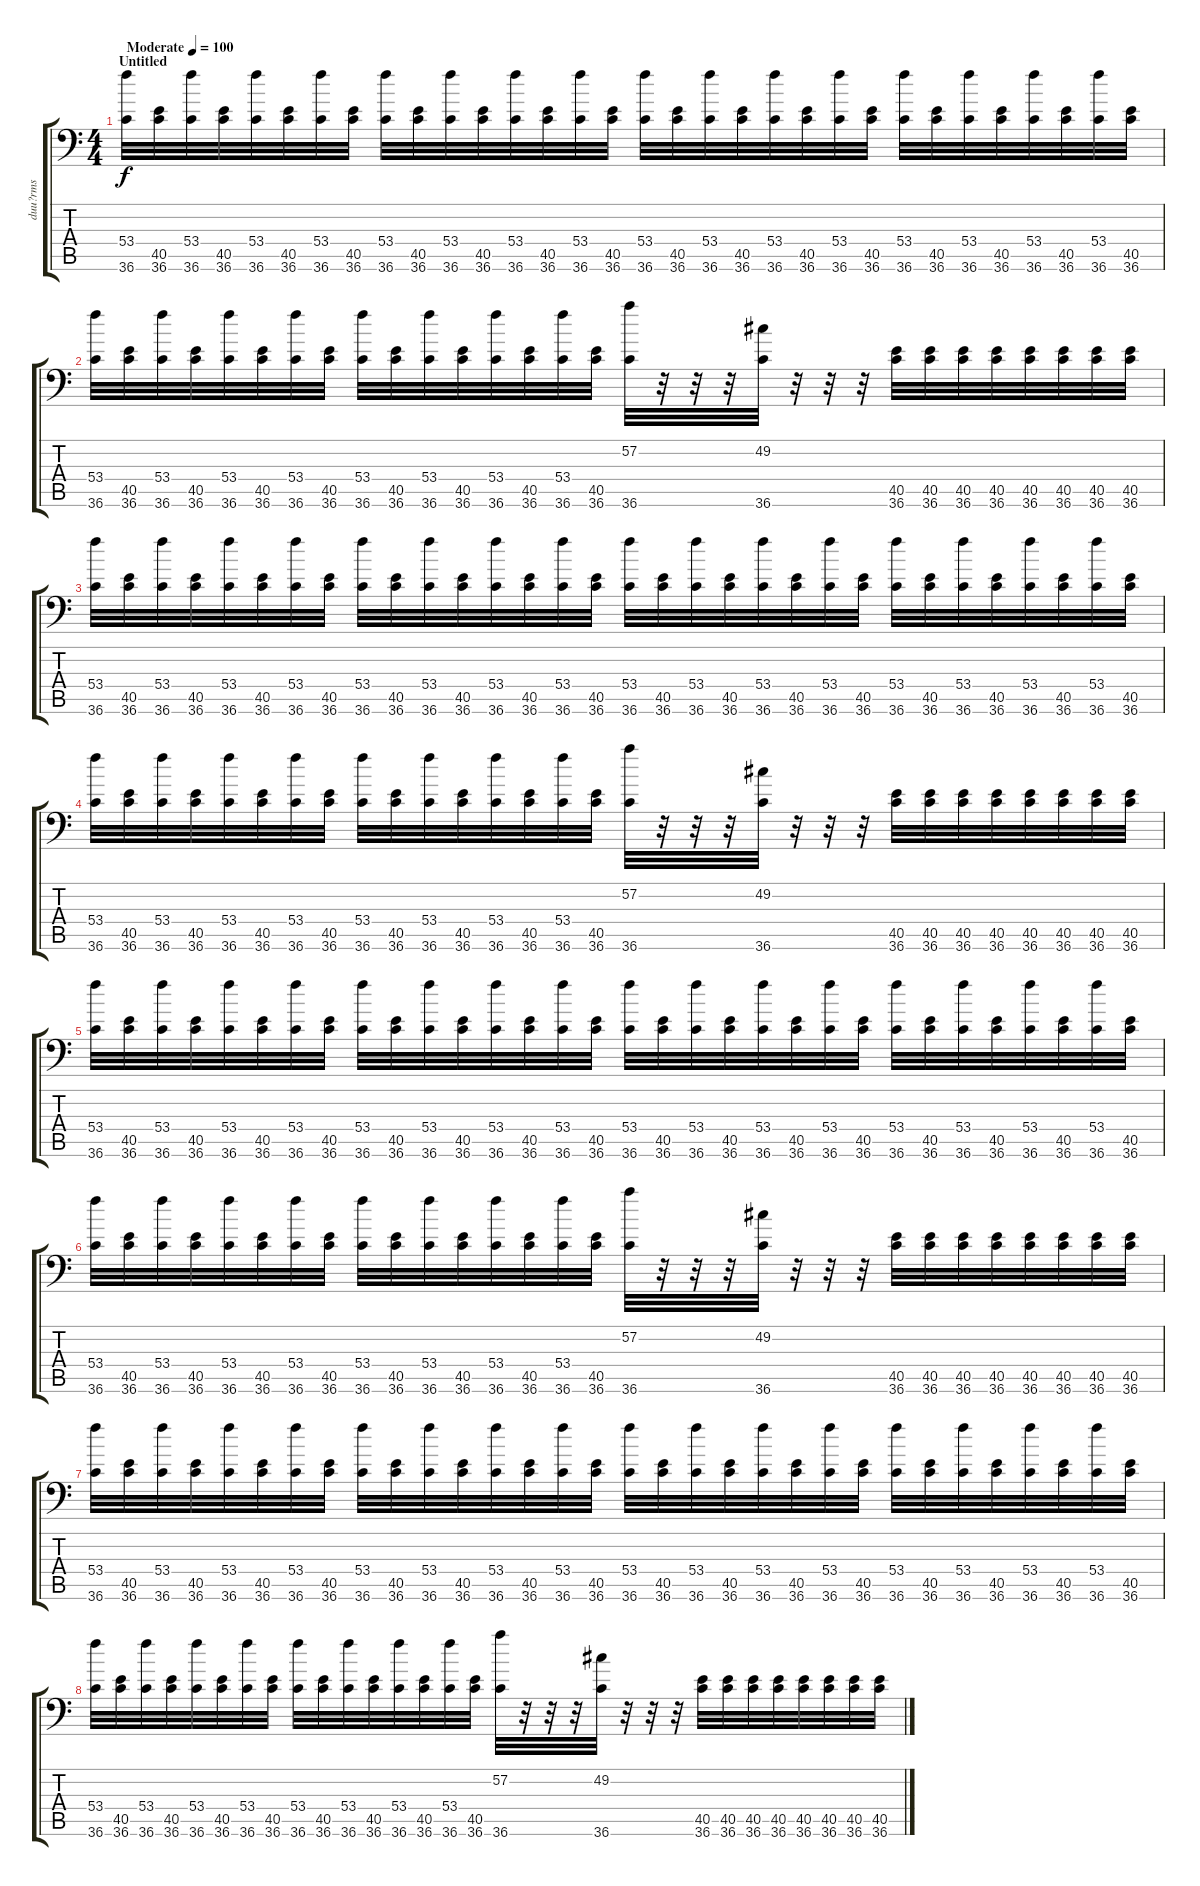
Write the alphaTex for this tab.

\track ("duu?rms" "duu?rms") {instrument acousticgrandpiano}
\staff {score tabs}
\tuning (C-1 C-1 C-1 C-1 C-1 C-1) {hide}
\ts (4 4)
\section ("" "Untitled")
\tempo (100 "Moderate")
\clef f4
\ks c
(53.4 36.6).32{dy f instrument acousticgrandpiano} (40.5 36.6).32 (53.4 36.6).32 (40.5 36.6).32 (53.4 36.6).32 (40.5 36.6).32 (53.4 36.6).32 (40.5 36.6).32 (53.4 36.6).32 (40.5 36.6).32 (53.4 36.6).32 (40.5 36.6).32 (53.4 36.6).32 (40.5 36.6).32 (53.4 36.6).32 (40.5 36.6).32 (53.4 36.6).32 (40.5 36.6).32 (53.4 36.6).32 (40.5 36.6).32 (53.4 36.6).32 (40.5 36.6).32 (53.4 36.6).32 (40.5 36.6).32 (53.4 36.6).32 (40.5 36.6).32 (53.4 36.6).32 (40.5 36.6).32 (53.4 36.6).32 (40.5 36.6).32 (53.4 36.6).32 (40.5 36.6).32 |
(53.4 36.6).32 (40.5 36.6).32 (53.4 36.6).32 (40.5 36.6).32 (53.4 36.6).32 (40.5 36.6).32 (53.4 36.6).32 (40.5 36.6).32 (53.4 36.6).32 (40.5 36.6).32 (53.4 36.6).32 (40.5 36.6).32 (53.4 36.6).32 (40.5 36.6).32 (53.4 36.6).32 (40.5 36.6).32 (57.2 36.6).32 r.32 r.32 r.32 (49.2 36.6).32 r.32 r.32 r.32 (40.5 36.6).32 (40.5 36.6).32 (40.5 36.6).32 (40.5 36.6).32 (40.5 36.6).32 (40.5 36.6).32 (40.5 36.6).32 (40.5 36.6).32 |
(53.4 36.6).32 (40.5 36.6).32 (53.4 36.6).32 (40.5 36.6).32 (53.4 36.6).32 (40.5 36.6).32 (53.4 36.6).32 (40.5 36.6).32 (53.4 36.6).32 (40.5 36.6).32 (53.4 36.6).32 (40.5 36.6).32 (53.4 36.6).32 (40.5 36.6).32 (53.4 36.6).32 (40.5 36.6).32 (53.4 36.6).32 (40.5 36.6).32 (53.4 36.6).32 (40.5 36.6).32 (53.4 36.6).32 (40.5 36.6).32 (53.4 36.6).32 (40.5 36.6).32 (53.4 36.6).32 (40.5 36.6).32 (53.4 36.6).32 (40.5 36.6).32 (53.4 36.6).32 (40.5 36.6).32 (53.4 36.6).32 (40.5 36.6).32 |
(53.4 36.6).32 (40.5 36.6).32 (53.4 36.6).32 (40.5 36.6).32 (53.4 36.6).32 (40.5 36.6).32 (53.4 36.6).32 (40.5 36.6).32 (53.4 36.6).32 (40.5 36.6).32 (53.4 36.6).32 (40.5 36.6).32 (53.4 36.6).32 (40.5 36.6).32 (53.4 36.6).32 (40.5 36.6).32 (57.2 36.6).32 r.32 r.32 r.32 (49.2 36.6).32 r.32 r.32 r.32 (40.5 36.6).32 (40.5 36.6).32 (40.5 36.6).32 (40.5 36.6).32 (40.5 36.6).32 (40.5 36.6).32 (40.5 36.6).32 (40.5 36.6).32 |
(53.4 36.6).32 (40.5 36.6).32 (53.4 36.6).32 (40.5 36.6).32 (53.4 36.6).32 (40.5 36.6).32 (53.4 36.6).32 (40.5 36.6).32 (53.4 36.6).32 (40.5 36.6).32 (53.4 36.6).32 (40.5 36.6).32 (53.4 36.6).32 (40.5 36.6).32 (53.4 36.6).32 (40.5 36.6).32 (53.4 36.6).32 (40.5 36.6).32 (53.4 36.6).32 (40.5 36.6).32 (53.4 36.6).32 (40.5 36.6).32 (53.4 36.6).32 (40.5 36.6).32 (53.4 36.6).32 (40.5 36.6).32 (53.4 36.6).32 (40.5 36.6).32 (53.4 36.6).32 (40.5 36.6).32 (53.4 36.6).32 (40.5 36.6).32 |
(53.4 36.6).32 (40.5 36.6).32 (53.4 36.6).32 (40.5 36.6).32 (53.4 36.6).32 (40.5 36.6).32 (53.4 36.6).32 (40.5 36.6).32 (53.4 36.6).32 (40.5 36.6).32 (53.4 36.6).32 (40.5 36.6).32 (53.4 36.6).32 (40.5 36.6).32 (53.4 36.6).32 (40.5 36.6).32 (57.2 36.6).32 r.32 r.32 r.32 (49.2 36.6).32 r.32 r.32 r.32 (40.5 36.6).32 (40.5 36.6).32 (40.5 36.6).32 (40.5 36.6).32 (40.5 36.6).32 (40.5 36.6).32 (40.5 36.6).32 (40.5 36.6).32 |
(53.4 36.6).32 (40.5 36.6).32 (53.4 36.6).32 (40.5 36.6).32 (53.4 36.6).32 (40.5 36.6).32 (53.4 36.6).32 (40.5 36.6).32 (53.4 36.6).32 (40.5 36.6).32 (53.4 36.6).32 (40.5 36.6).32 (53.4 36.6).32 (40.5 36.6).32 (53.4 36.6).32 (40.5 36.6).32 (53.4 36.6).32 (40.5 36.6).32 (53.4 36.6).32 (40.5 36.6).32 (53.4 36.6).32 (40.5 36.6).32 (53.4 36.6).32 (40.5 36.6).32 (53.4 36.6).32 (40.5 36.6).32 (53.4 36.6).32 (40.5 36.6).32 (53.4 36.6).32 (40.5 36.6).32 (53.4 36.6).32 (40.5 36.6).32 |
(53.4 36.6).32 (40.5 36.6).32 (53.4 36.6).32 (40.5 36.6).32 (53.4 36.6).32 (40.5 36.6).32 (53.4 36.6).32 (40.5 36.6).32 (53.4 36.6).32 (40.5 36.6).32 (53.4 36.6).32 (40.5 36.6).32 (53.4 36.6).32 (40.5 36.6).32 (53.4 36.6).32 (40.5 36.6).32 (57.2 36.6).32 r.32 r.32 r.32 (49.2 36.6).32 r.32 r.32 r.32 (40.5 36.6).32 (40.5 36.6).32 (40.5 36.6).32 (40.5 36.6).32 (40.5 36.6).32 (40.5 36.6).32 (40.5 36.6).32 (40.5 36.6).32
